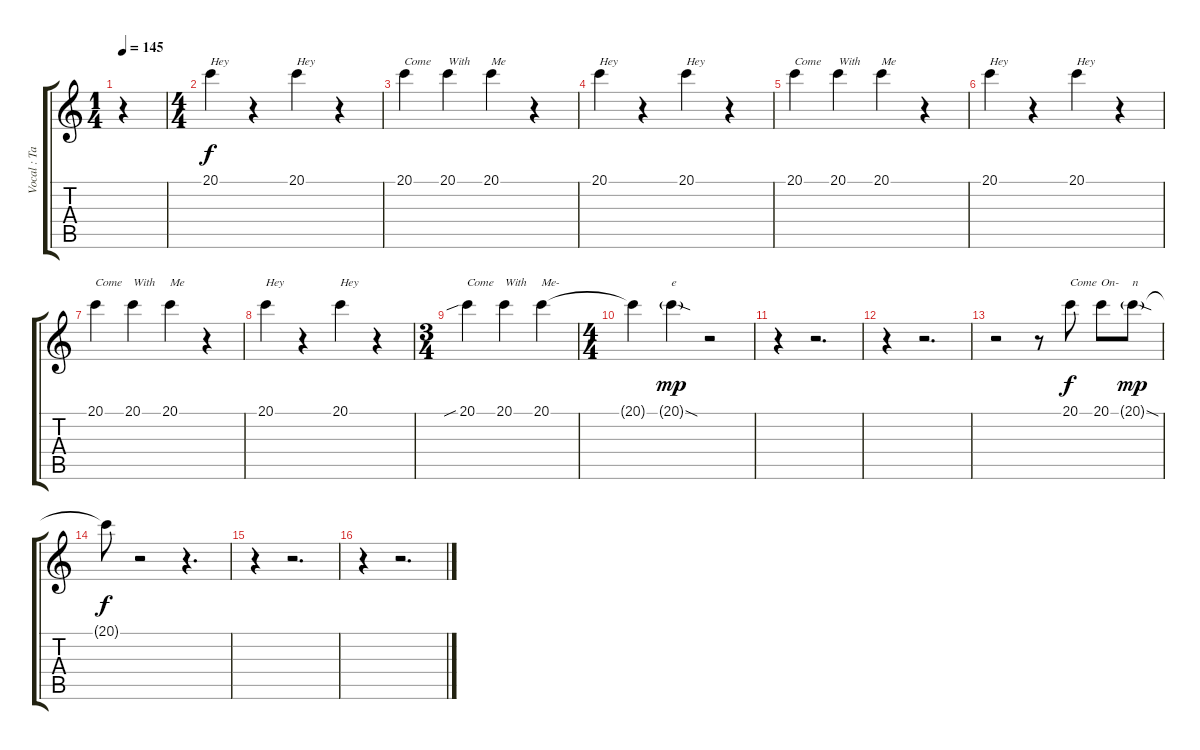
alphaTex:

\track ("Vocal : Tainaka Ritsu" "Vocal : Ta") {instrument recorder}
\staff {score tabs}
\tuning (E4 B3 G3 D3 A2 E2) {hide}
\ts (1 4)
\tempo 145
\clef g2
\ks c
r.4{dy f instrument recorder} |
\ts (4 4)
20.1.4{txt "Hey"} r.4 20.1.4{txt "Hey"} r.4 |
20.1.4{txt "Come"} 20.1.4{txt "With"} 20.1.4{txt "Me"} r.4 |
20.1.4{txt "Hey"} r.4 20.1.4{txt "Hey"} r.4 |
20.1.4{txt "Come"} 20.1.4{txt "With"} 20.1.4{txt "Me"} r.4 |
20.1.4{txt "Hey"} r.4 20.1.4{txt "Hey"} r.4 |
20.1.4{txt "Come"} 20.1.4{txt "With"} 20.1.4{txt "Me"} r.4 |
20.1.4{txt "Hey"} r.4 20.1.4{txt "Hey"} r.4 |
\ts (3 4)
20.1{sib}.4{txt "Come"} 20.1.4{txt "With"} 20.1.4{txt "Me-"} |
\ts (4 4)
20.1{t}.4 20.1{sod g}.4{txt "e" dy mp} r.2 |
r.4 r.2{d} |
r.4 r.2{d} |
r.2 r.8 20.1.8{txt "Come" dy f} 20.1.8{txt "On-"} 20.1{sod g}.8{txt "n" dy mp} |
20.1{t}.8{dy f} r.2 r.4{d} |
r.4 r.2{d} |
r.4 r.2{d}
